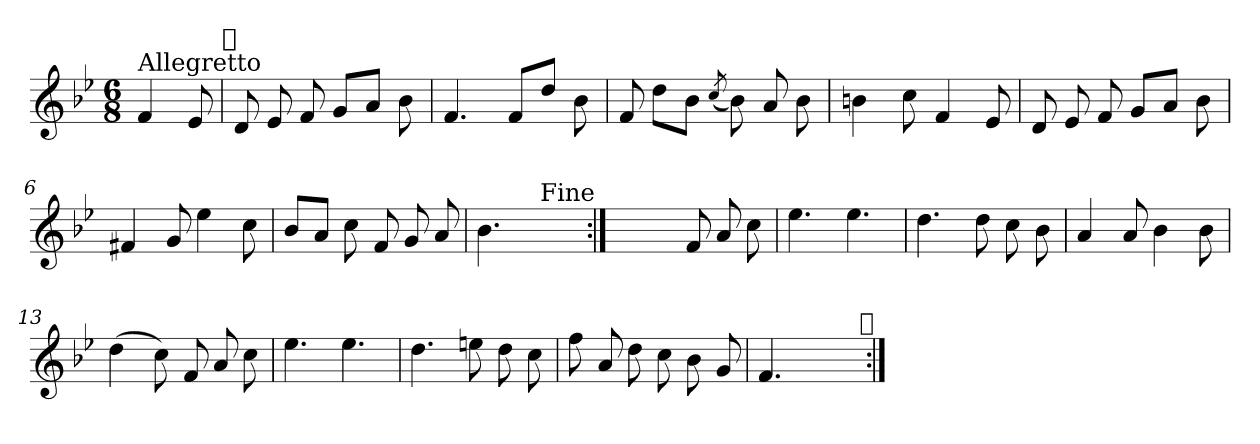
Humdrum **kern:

**kern
*part1
*staff1
*clefG2
*k[b-e-]
*B-:
*M6/8
=
!LO:TX:a:t=Allegretto
4f/
8e-/
!LO:TX:a:t=𝄋
=1
8d/
8e-/
8f/
8g/L
8a/J
8b-\
=2
4.f/
8f/L
8dd/J
8b-\
=3
8f/
8dd\L
8b-\J
(<8qcc/
8b-\)
8a/
8b-\
=4
4bn\
8cc\
4f/
8e-/
=5
8d/
8e-/
8f/
8g/L
8a/J
8b-\
!!LO:LB:g=z
=6
4f#X/
8g/
4ee-\
8cc\
=7
8b-/L
8a/J
8cc\
8f/
8g/
8a/
=8
4.b-\
4.ryy
!LO:TX:a:rj:t=Fine
=9:|!
4ryy
8ryy
8f/
8a/
8cc\
=10
4.ee-\
4.ee-\
=11
4.dd\
8dd\
8cc\
8b-\
=12
4a/
8a/
4b-\
8b-\
!!LO:LB:g=z
=13
(>4dd\
8cc\)
8f/
8a/
8cc\
=14
4.ee-\
4.ee-\
=15
4.dd\
8een\
8dd\
8cc\
=16
8ff\
8a/
8dd\
8cc\
8b-\
8g/
=17
4.f/
4.ryy
!LO:TX:a:t=𝄋
=:|!
*-
